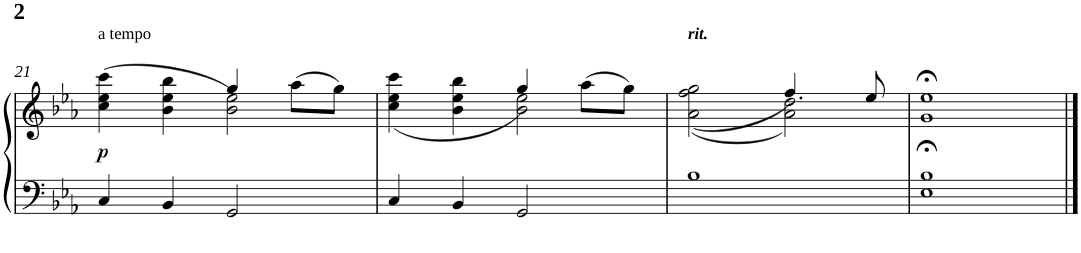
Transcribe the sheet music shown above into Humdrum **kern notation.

**kern	**kern	**dynam
*part1	*part1	*part1
*staff2	*staff1	*staff1/2
*I"Piano	*	*
*I'Pno	*	*
!!LO:PB:g=z
*clefF4	*clefG2	*
*k[b-e-a-]	*k[b-e-a-]	*
*M4/4	*M4/4	*
*met(c)	*met(c)	*
=21	=21	=21
*	*^	*
!	!	!	!LO:DY:b
4C/	(4cc\ 4ee-\ 4ccc\	2ryy	p
4BB-/	4b-\ 4ee-\ 4bb-\	.	.
2GG/	2b-\ 2ee-\)	4gg/	.
.	.	(>8aa-\L	.
.	.	8gg\J)	.
=22	=22	=22	=22
4C/	(4cc\ 4ee-\ 4ccc\	2ryy	.
4BB-/	4b-\ 4ee-\ 4bb-\	.	.
2GG/	2b-\ 2ee-\	4gg/)	.
.	.	(>8aa-\L	.
.	.	8gg\J)	.
=23	=23	=23	=23
1B-	(<(2a-\ 2ff\ 2gg\	2ryy	.
.	2a-\ 2dd\)	4.ff/)	.
.	.	8ee-/	.
*	*v	*v	*
=24	=24	=24
1E-;< 1B-;<	1g;< 1ee-;<	.
==	==	==
*-	*-	*-
